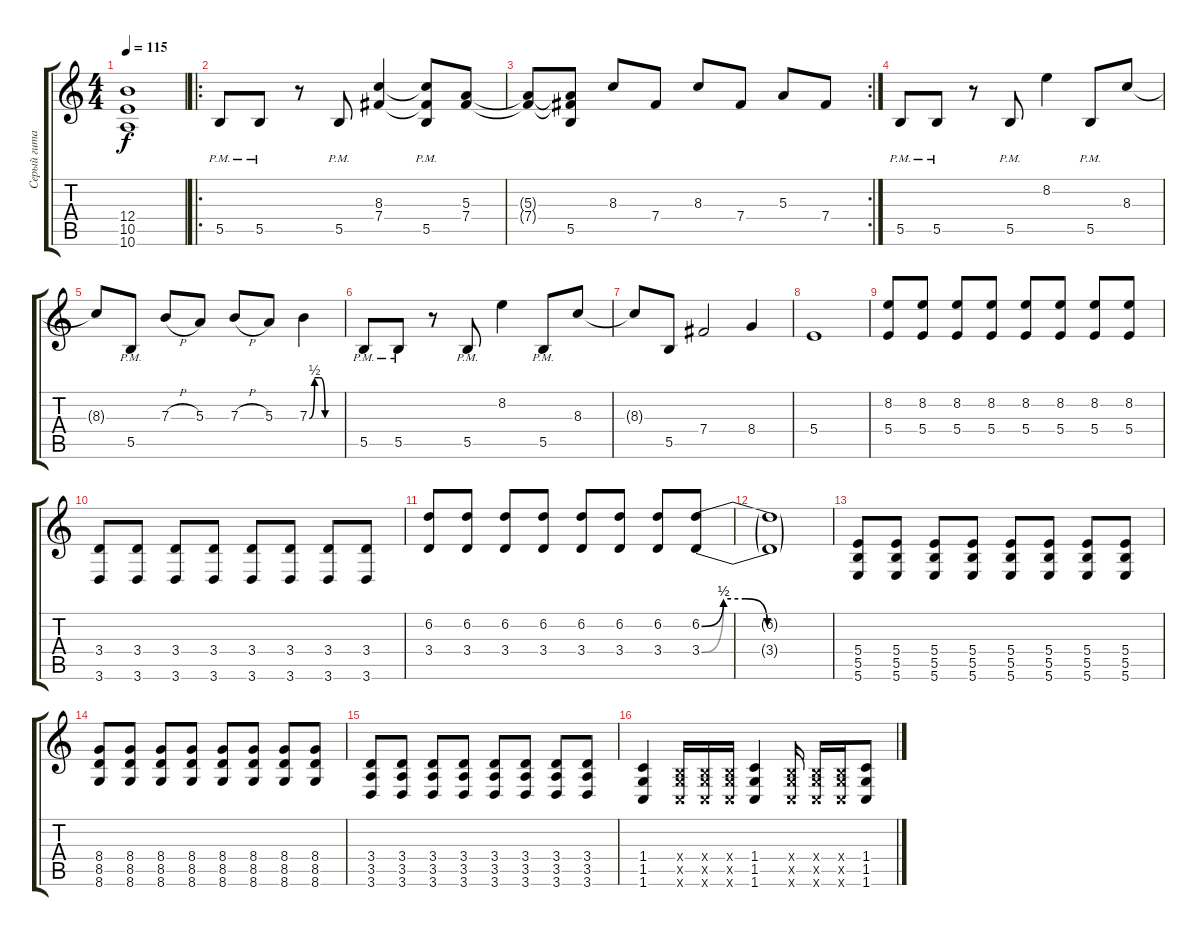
\track ("Серый гитара" "Серый гита") {instrument overdrivenguitar}
\staff {score tabs}
\tuning (Db4 Ab3 E3 B2 Gb2 B1) {hide}
\ts (4 4)
\tempo 115
\clef g2
\ks c
(12.4{t} 10.5{t} 10.6{t}).1{dy f} |
\ro
5.5{pm}.8 5.5{pm}.8 r.8 5.5{pm}.8 (8.3 7.4).4 (8.3{t} 7.4{t} 5.5{pm}).8 (5.3 7.4).8 |
\rc 2
(5.3{t} 7.4{t}).8 (5.3{t} 7.4{t} 5.5).8 8.3.8 7.4.8 8.3.8 7.4.8 5.3.8 7.4.8 |
5.5{pm}.8 5.5{pm}.8 r.8 5.5{pm}.8 8.2.4 5.5{pm}.8 8.3.8 |
8.3{t}.8 5.5{pm}.8 7.3{h}.8 5.3.8 7.3{h}.8 5.3.8 7.3{be (custom 0 0 10 2 20 2 30 0 60 0)}.4 |
5.5{pm}.8 5.5{pm}.8 r.8 5.5{pm}.8 8.2.4 5.5{pm}.8 8.3.8 |
8.3{t}.8 5.5.8 7.4.2 8.4.4 |
5.4.1 |
(8.2 5.4).8 (8.2 5.4).8 (8.2 5.4).8 (8.2 5.4).8 (8.2 5.4).8 (8.2 5.4).8 (8.2 5.4).8 (8.2 5.4).8 |
(3.4 3.6).8 (3.4 3.6).8 (3.4 3.6).8 (3.4 3.6).8 (3.4 3.6).8 (3.4 3.6).8 (3.4 3.6).8 (3.4 3.6).8 |
(6.2 3.4).8 (6.2 3.4).8 (6.2 3.4).8 (6.2 3.4).8 (6.2 3.4).8 (6.2 3.4).8 (6.2 3.4).8 (6.2{be (custom 0 0 10 2 20 2 30 0 60 0)} 3.4{be (custom 0 0 10 2 20 2 30 0 60 0)}).8 |
(6.2{t} 3.4{t}).1 |
(5.4 5.5 5.6).8 (5.4 5.5 5.6).8 (5.4 5.5 5.6).8 (5.4 5.5 5.6).8 (5.4 5.5 5.6).8 (5.4 5.5 5.6).8 (5.4 5.5 5.6).8 (5.4 5.5 5.6).8 |
(8.4 8.5 8.6).8 (8.4 8.5 8.6).8 (8.4 8.5 8.6).8 (8.4 8.5 8.6).8 (8.4 8.5 8.6).8 (8.4 8.5 8.6).8 (8.4 8.5 8.6).8 (8.4 8.5 8.6).8 |
(3.4 3.5 3.6).8 (3.4 3.5 3.6).8 (3.4 3.5 3.6).8 (3.4 3.5 3.6).8 (3.4 3.5 3.6).8 (3.4 3.5 3.6).8 (3.4 3.5 3.6).8 (3.4 3.5 3.6).8 |
(1.4 1.5 1.6).4 (0.4{x} 1.5{x} 1.6{x}).16 (0.4{x} 1.5{x} 1.6{x}).16 (0.4{x} 1.5{x} 1.6{x}).16 (1.4 1.5 1.6).4 (0.4{x} 1.5{x} 1.6{x}).16 (0.4{x} 1.5{x} 1.6{x}).16 (0.4{x} 1.5{x} 1.6{x}).16 (1.4 1.5 1.6).8
